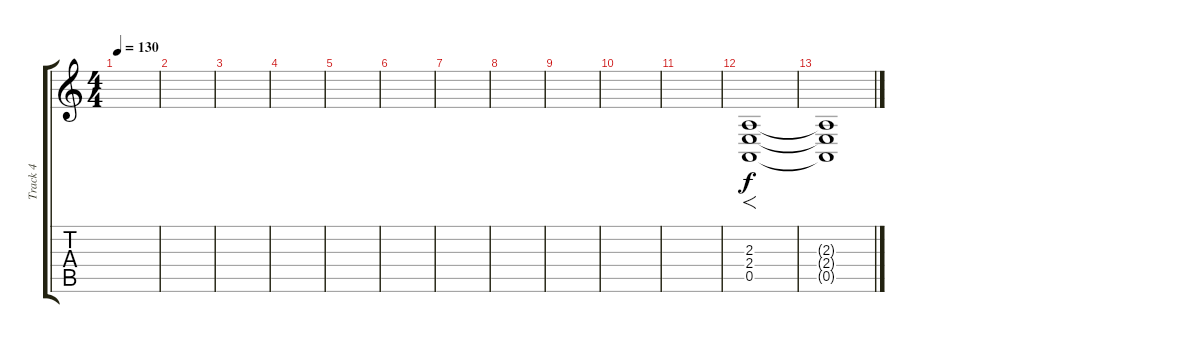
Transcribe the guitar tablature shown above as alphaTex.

\track ("Track 4" "Track 4") {instrument harmonica}
\staff {score tabs}
\tuning (E4 B3 G3 D3 A2 E2) {hide}
\ts (4 4)
\tempo 130
\clef g2
\ks c
|
|
|
|
|
|
|
|
|
|
|
(2.3 2.4 0.5).1{f volume 13 instrument distortionguitar} |
(2.3{t} 2.4{t} 0.5{t}).1
